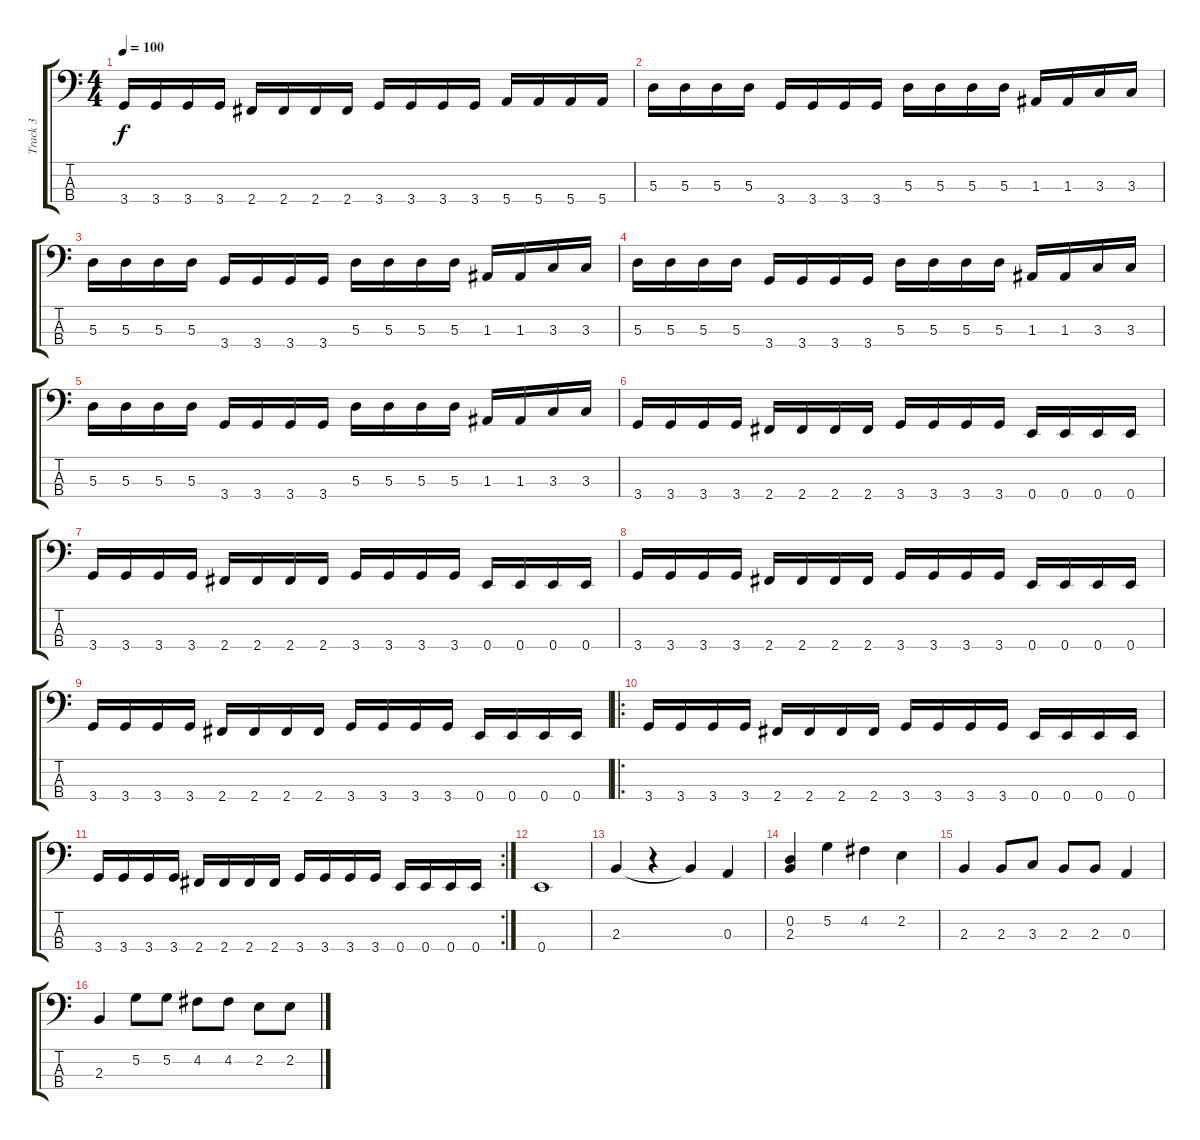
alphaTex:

\track ("Track 3" "Track 3") {instrument electricbassfinger}
\staff {score tabs}
\tuning (G2 D2 A1 E1) {hide}
\ts (4 4)
\tempo 100
\clef f4
\ks c
3.4.16{dy f} 3.4.16 3.4.16 3.4.16 2.4.16 2.4.16 2.4.16 2.4.16 3.4.16 3.4.16 3.4.16 3.4.16 5.4.16 5.4.16 5.4.16 5.4.16 |
5.3.16 5.3.16 5.3.16 5.3.16 3.4.16 3.4.16 3.4.16 3.4.16 5.3.16 5.3.16 5.3.16 5.3.16 1.3.16 1.3.16 3.3.16 3.3.16 |
5.3.16 5.3.16 5.3.16 5.3.16 3.4.16 3.4.16 3.4.16 3.4.16 5.3.16 5.3.16 5.3.16 5.3.16 1.3.16 1.3.16 3.3.16 3.3.16 |
5.3.16 5.3.16 5.3.16 5.3.16 3.4.16 3.4.16 3.4.16 3.4.16 5.3.16 5.3.16 5.3.16 5.3.16 1.3.16 1.3.16 3.3.16 3.3.16 |
5.3.16 5.3.16 5.3.16 5.3.16 3.4.16 3.4.16 3.4.16 3.4.16 5.3.16 5.3.16 5.3.16 5.3.16 1.3.16 1.3.16 3.3.16 3.3.16 |
3.4.16 3.4.16 3.4.16 3.4.16 2.4.16 2.4.16 2.4.16 2.4.16 3.4.16 3.4.16 3.4.16 3.4.16 0.4.16 0.4.16 0.4.16 0.4.16 |
3.4.16 3.4.16 3.4.16 3.4.16 2.4.16 2.4.16 2.4.16 2.4.16 3.4.16 3.4.16 3.4.16 3.4.16 0.4.16 0.4.16 0.4.16 0.4.16 |
3.4.16 3.4.16 3.4.16 3.4.16 2.4.16 2.4.16 2.4.16 2.4.16 3.4.16 3.4.16 3.4.16 3.4.16 0.4.16 0.4.16 0.4.16 0.4.16 |
3.4.16 3.4.16 3.4.16 3.4.16 2.4.16 2.4.16 2.4.16 2.4.16 3.4.16 3.4.16 3.4.16 3.4.16 0.4.16 0.4.16 0.4.16 0.4.16 |
\ro
3.4.16 3.4.16 3.4.16 3.4.16 2.4.16 2.4.16 2.4.16 2.4.16 3.4.16 3.4.16 3.4.16 3.4.16 0.4.16 0.4.16 0.4.16 0.4.16 |
\rc 2
3.4.16 3.4.16 3.4.16 3.4.16 2.4.16 2.4.16 2.4.16 2.4.16 3.4.16 3.4.16 3.4.16 3.4.16 0.4.16 0.4.16 0.4.16 0.4.16 |
0.4.1 |
2.3.4 r.4 2.3{t}.4 0.3.4 |
(0.2 2.3).4 5.2.4 4.2.4 2.2.4 |
2.3.4 2.3.8 3.3.8 2.3.8 2.3.8 0.3.4 |
2.3.4 5.2.8 5.2.8 4.2.8 4.2.8 2.2.8 2.2.8
